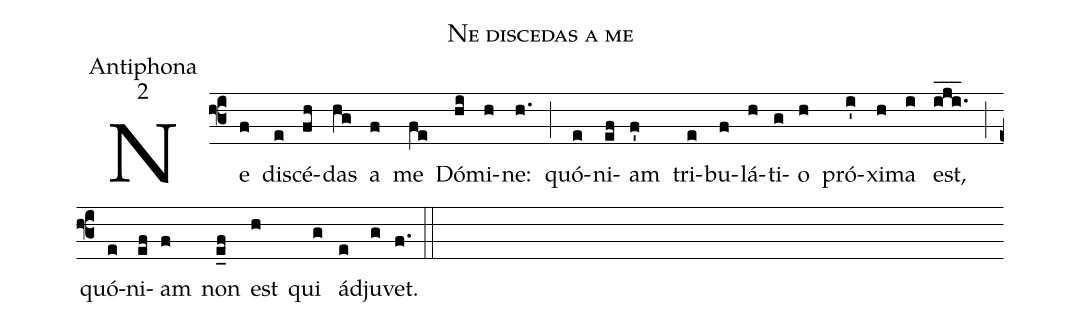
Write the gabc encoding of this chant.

name:Ne discedas a me;
office-part:Antiphona;
mode:2;
%%
(f3) Ne(f) di(e)scé(fh)das(hg) a(f) me(fe) Dó(hi)mi(h)ne:(h.) (;) quó(e)ni(ef)am(f') tri(e)bu(f)lá(h)ti(g)o(h) pró(i')xi(h)ma(i) est,(i_j_i_.) (;) quó(e)ni(ef)am(f) non(e_f) est(h) qui(g) ád(e)ju(g)vet.(f.) (::)
